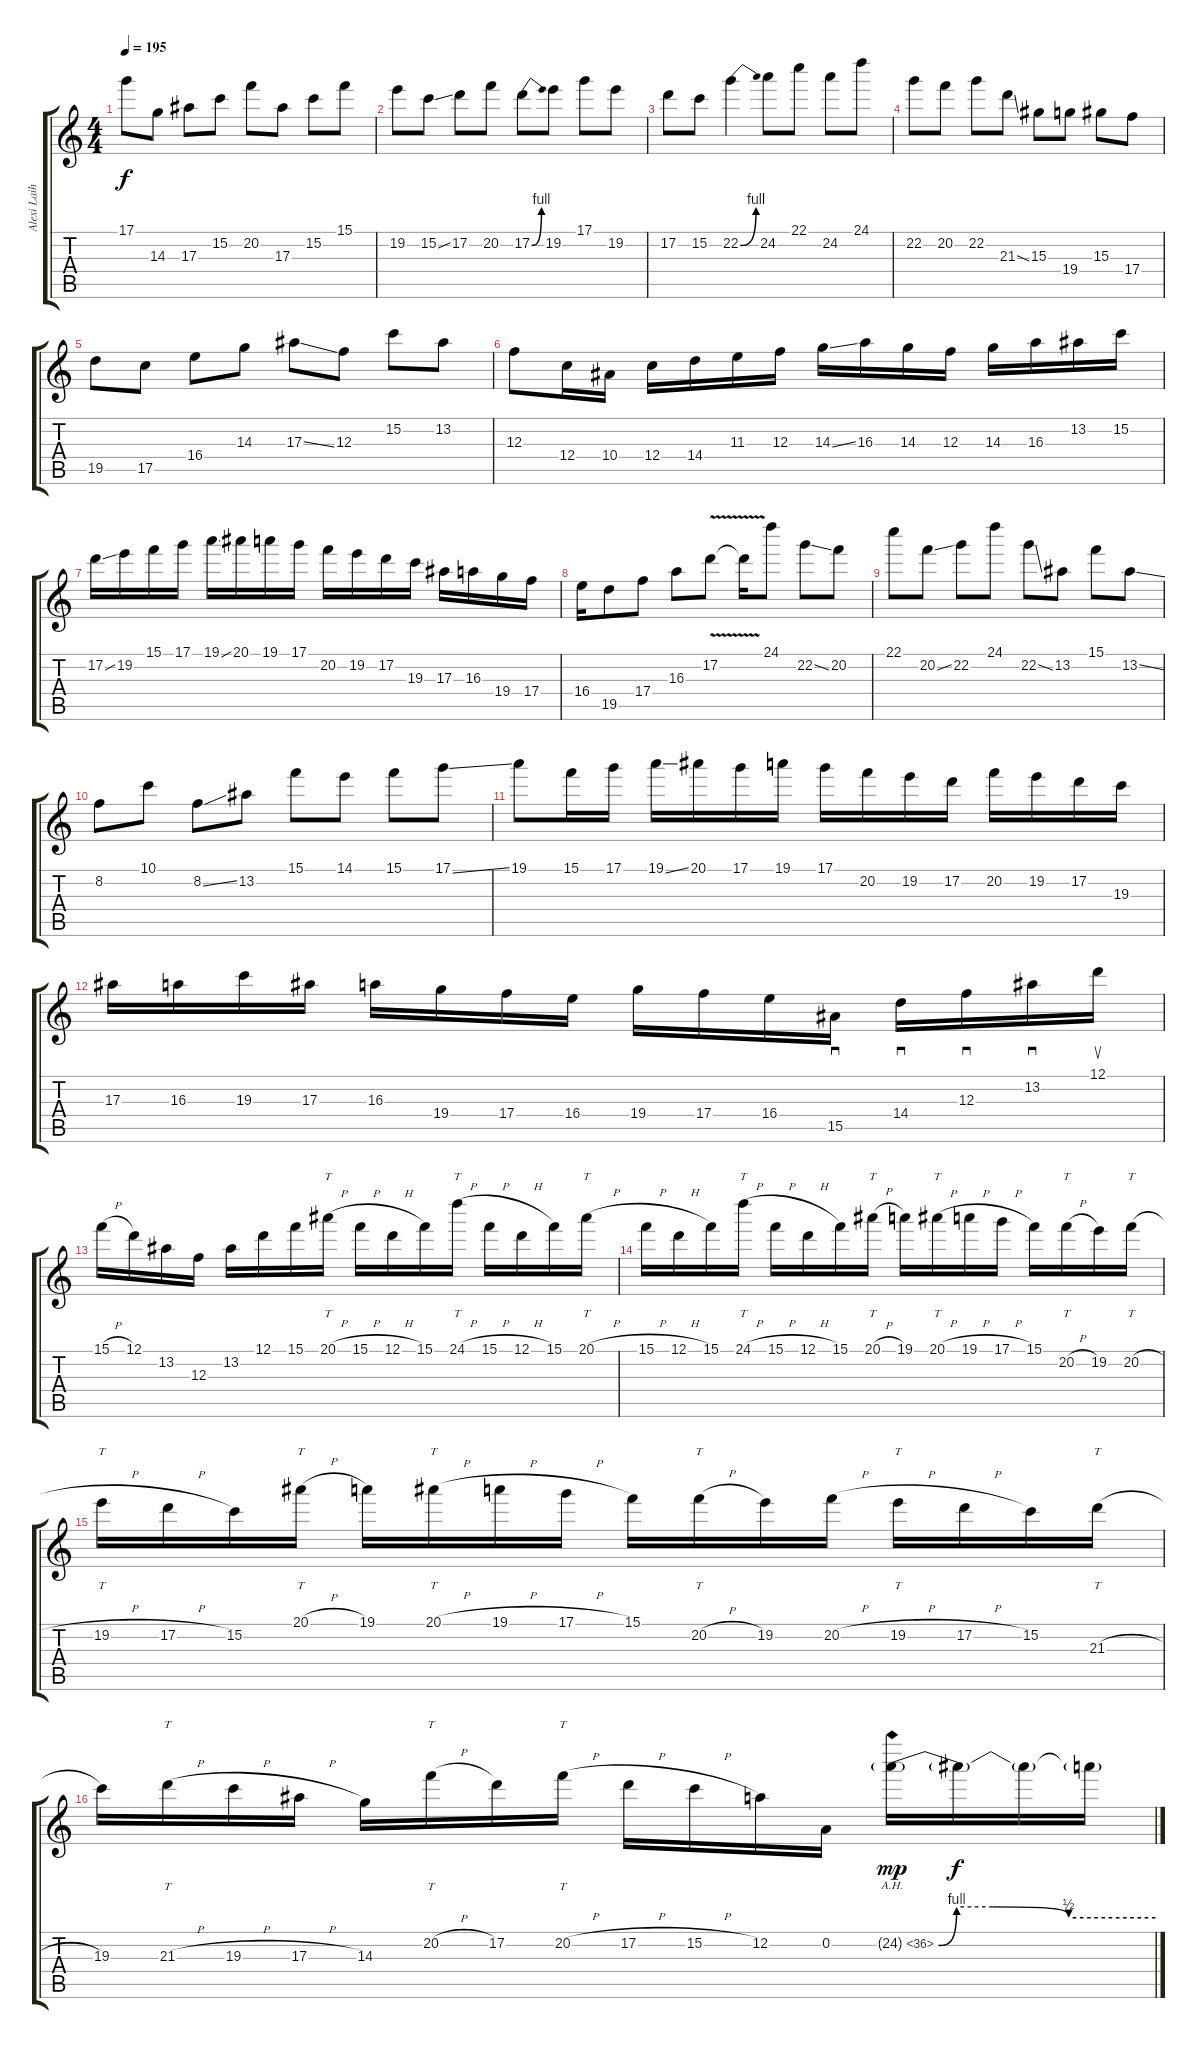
\track ("Alexi Laiho" "Alexi Laih") {instrument distortionguitar}
\staff {score tabs}
\tuning (D4 A3 F3 C3 G2 D2) {hide}
\ts (4 4)
\tempo 195
\clef g2
\ks c
17.1.8{dy f instrument distortionguitar} 14.3.8 17.3.8 15.2.8 20.2.8 17.3.8 15.2.8 15.1.8 |
19.2.8 15.2{ss}.8 17.2.8 20.2.8 17.2{be (bend 0 0 60 4)}.8 19.2.8 17.1.8 19.2.8 |
17.2.8 15.2.8 22.2{be (bend 0 0 60 4)}.4 24.2.8 22.1.8 24.2.8 24.1.8 |
22.2.8 20.2.8 22.2.8 21.3{ss}.8 15.3.8 19.4.8 15.3.8 17.4.8 |
19.5.8 17.5.8 16.4.8 14.3.8 17.3{ss}.8 12.3.8 15.2.8 13.2.8 |
12.3.8 12.4.16 10.4.16 12.4.16 14.4.16 11.3.16 12.3.16 14.3{ss}.16 16.3.16 14.3.16 12.3.16 14.3.16 16.3.16 13.2.16 15.2.16 |
17.2{ss}.16 19.2.16 15.1.16 17.1.16 19.1{ss}.16 20.1.16 19.1.16 17.1.16 20.2.16 19.2.16 17.2.16 19.3.16 17.3.16 16.3.16 19.4.16 17.4.16 |
16.4.16 19.5.8 17.4.8 16.3.8 17.2{v}.8 17.2{t}.16 24.1.8 22.2{ss}.8 20.2.8 |
22.1.8 20.2{ss}.8 22.2.8 24.1.8 22.2{ss}.8 13.2.8 15.1.8 13.2{ss}.8 |
8.2.8 10.1.8 8.2{ss}.8 13.2.8 15.1.8 14.1.8 15.1.8 17.1{ss}.8 |
19.1.8 15.1.16 17.1.16 19.1{ss}.16 20.1.16 17.1.16 19.1.16 17.1.16 20.2.16 19.2.16 17.2.16 20.2.16 19.2.16 17.2.16 19.3.16 |
17.3.16 16.3.16 19.3.16 17.3.16 16.3.16 19.4.16 17.4.16 16.4.16 19.4.16 17.4.16 16.4.16 15.5.16{sd} 14.4.16{sd} 12.3.16{sd} 13.2.16{sd} 12.1.16{su} |
15.1{h}.16 12.1.16 13.2.16 12.3.16 13.2.16 12.1.16 15.1.16 20.1{h}.16{tt} 15.1{h}.16 12.1{h}.16 15.1.16 24.1{h}.16{tt} 15.1{h}.16 12.1{h}.16 15.1.16 20.1{h}.16{tt} |
15.1{h}.16 12.1{h}.16 15.1.16 24.1{h}.16{tt} 15.1{h}.16 12.1{h}.16 15.1.16 20.1{h}.16{tt} 19.1.16 20.1{h}.16{tt} 19.1{h}.16 17.1{h}.16 15.1.16 20.2{h}.16{tt} 19.2.16 20.2{h}.16{tt} |
19.2{h}.16{tt} 17.2{h}.16 15.2.16 20.1{h}.16{tt} 19.1.16 20.1{h}.16{tt} 19.1{h}.16 17.1{h}.16 15.1.16 20.2{h}.16{tt} 19.2.16 20.2{h}.16 19.2{h}.16{tt} 17.2{h}.16 15.2.16 21.3{h}.16{tt} |
19.3.16 21.3{h}.16{tt} 19.3{h}.16 17.3{h}.16 14.3.16 20.2{h}.16{tt} 17.2.16 20.2{h}.16{tt} 17.2{h}.16 15.2{h}.16 12.2.16 0.2.16 24.2{be (custom 0 0 5 4 15 4 36 2 60 2) ah 12 g}.16{dy mp} 24.2{t}.16{dy f} 24.2{t}.16 24.2{t}.16
